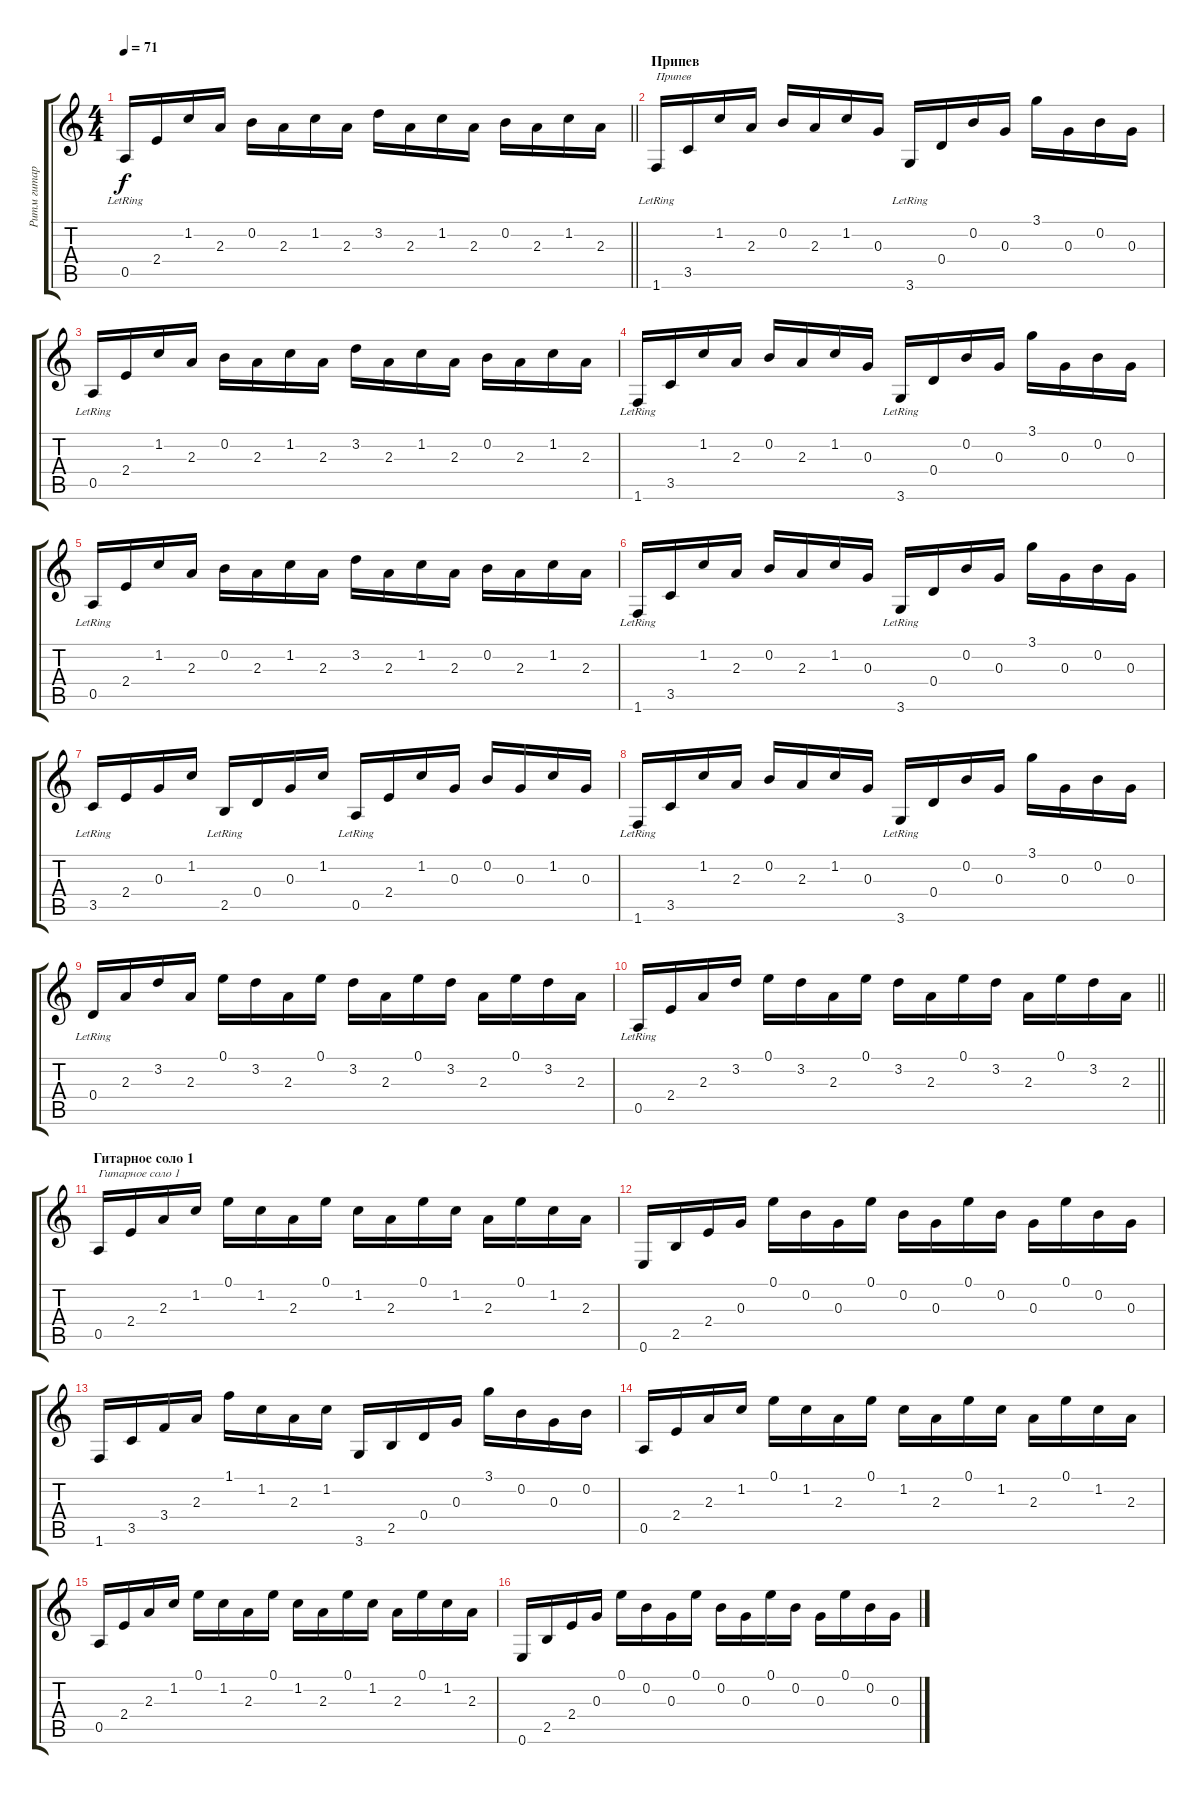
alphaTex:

\track ("Ритм гитара (clean)" "Ритм гитар") {instrument electricguitarclean}
\staff {score tabs}
\tuning (E4 B3 G3 D3 A2 E2) {hide}
\ts (4 4)
\tempo 71
\clef g2
\barLineRight lightlight
\ks c
0.5{lr}.16{dy f} 2.4.16 1.2.16 2.3.16 0.2.16 2.3.16 1.2.16 2.3.16 3.2.16 2.3.16 1.2.16 2.3.16 0.2.16 2.3.16 1.2.16 2.3.16 |
\section ("" "Припев")
1.6{lr}.16{txt "Припев"} 3.5.16 1.2.16 2.3.16 0.2.16 2.3.16 1.2.16 0.3.16 3.6{lr}.16 0.4.16 0.2.16 0.3.16 3.1.16 0.3.16 0.2.16 0.3.16 |
0.5{lr}.16 2.4.16 1.2.16 2.3.16 0.2.16 2.3.16 1.2.16 2.3.16 3.2.16 2.3.16 1.2.16 2.3.16 0.2.16 2.3.16 1.2.16 2.3.16 |
1.6{lr}.16 3.5.16 1.2.16 2.3.16 0.2.16 2.3.16 1.2.16 0.3.16 3.6{lr}.16 0.4.16 0.2.16 0.3.16 3.1.16 0.3.16 0.2.16 0.3.16 |
0.5{lr}.16 2.4.16 1.2.16 2.3.16 0.2.16 2.3.16 1.2.16 2.3.16 3.2.16 2.3.16 1.2.16 2.3.16 0.2.16 2.3.16 1.2.16 2.3.16 |
1.6{lr}.16 3.5.16 1.2.16 2.3.16 0.2.16 2.3.16 1.2.16 0.3.16 3.6{lr}.16 0.4.16 0.2.16 0.3.16 3.1.16 0.3.16 0.2.16 0.3.16 |
3.5{lr}.16 2.4.16 0.3.16 1.2.16 2.5{lr}.16 0.4.16 0.3.16 1.2.16 0.5{lr}.16 2.4.16 1.2.16 0.3.16 0.2.16 0.3.16 1.2.16 0.3.16 |
1.6{lr}.16 3.5.16 1.2.16 2.3.16 0.2.16 2.3.16 1.2.16 0.3.16 3.6{lr}.16 0.4.16 0.2.16 0.3.16 3.1.16 0.3.16 0.2.16 0.3.16 |
0.4{lr}.16 2.3.16 3.2.16 2.3.16 0.1.16 3.2.16 2.3.16 0.1.16 3.2.16 2.3.16 0.1.16 3.2.16 2.3.16 0.1.16 3.2.16 2.3.16 |
\barLineRight lightlight
0.5{lr}.16 2.4.16 2.3.16 3.2.16 0.1.16 3.2.16 2.3.16 0.1.16 3.2.16 2.3.16 0.1.16 3.2.16 2.3.16 0.1.16 3.2.16 2.3.16 |
\section ("" "Гитарное соло 1")
0.5.16{txt "Гитарное соло 1"} 2.4.16 2.3.16 1.2.16 0.1.16 1.2.16 2.3.16 0.1.16 1.2.16 2.3.16 0.1.16 1.2.16 2.3.16 0.1.16 1.2.16 2.3.16 |
0.6.16 2.5.16 2.4.16 0.3.16 0.1.16 0.2.16 0.3.16 0.1.16 0.2.16 0.3.16 0.1.16 0.2.16 0.3.16 0.1.16 0.2.16 0.3.16 |
1.6.16 3.5.16 3.4.16 2.3.16 1.1.16 1.2.16 2.3.16 1.2.16 3.6.16 2.5.16 0.4.16 0.3.16 3.1.16 0.2.16 0.3.16 0.2.16 |
0.5.16 2.4.16 2.3.16 1.2.16 0.1.16 1.2.16 2.3.16 0.1.16 1.2.16 2.3.16 0.1.16 1.2.16 2.3.16 0.1.16 1.2.16 2.3.16 |
0.5.16 2.4.16 2.3.16 1.2.16 0.1.16 1.2.16 2.3.16 0.1.16 1.2.16 2.3.16 0.1.16 1.2.16 2.3.16 0.1.16 1.2.16 2.3.16 |
0.6.16 2.5.16 2.4.16 0.3.16 0.1.16 0.2.16 0.3.16 0.1.16 0.2.16 0.3.16 0.1.16 0.2.16 0.3.16 0.1.16 0.2.16 0.3.16
